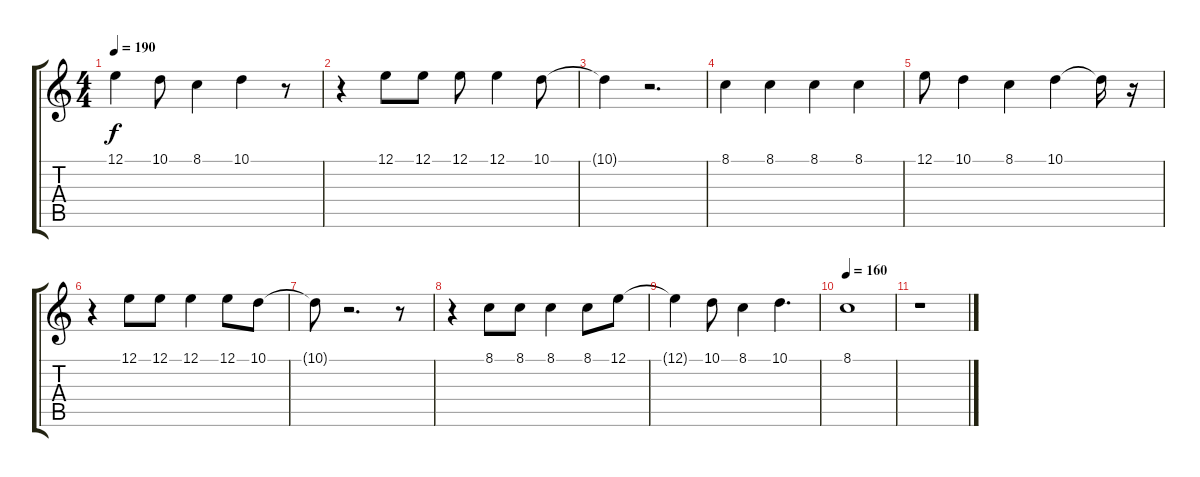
\track "" {instrument clarinet}
\staff {score tabs}
\tuning (E4 B3 G3 D3 A2 E2) {hide}
\ts (4 4)
\tempo 190
\clef g2
\ks c
12.1{t}.4{dy f} 10.1.8 8.1.4 10.1.4 r.8 |
r.4 12.1.8 12.1.8 12.1.8 12.1.4 10.1.8 |
10.1{t}.4 r.2{d} |
8.1.4 8.1.4 8.1.4 8.1.4 |
12.1.8 10.1.4 8.1.4 10.1.4 10.1{t}.16 r.16 |
r.4 12.1.8 12.1.8 12.1.4 12.1.8 10.1.8 |
10.1{t}.8 r.2{d} r.8 |
r.4 8.1.8 8.1.8 8.1.4 8.1.8 12.1.8 |
12.1{t}.4 10.1.8 8.1.4 10.1.4{d} |
\tempo 160
8.1.1 |
r.1
